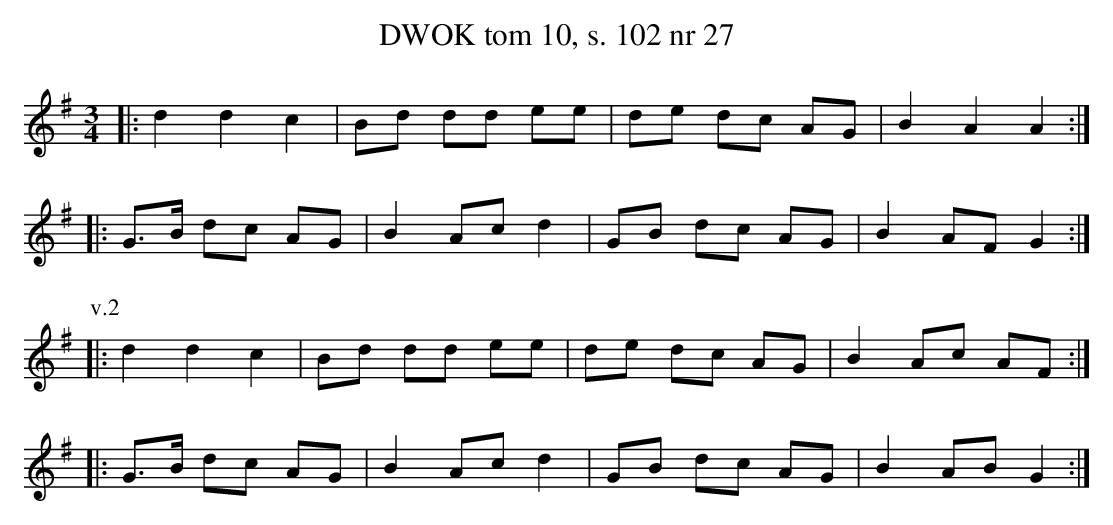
X:1
T:DWOK tom 10, s. 102 nr 27
L:1/16
M:3/4
K:G
|:d4 d4 c4|B2d2 d2d2 e2e2|d2e2 d2c2 A2G2|B4 A4 A4:|
|:G3B d2c2 A2G2|B4 A2c2 d4|G2B2 d2c2 A2G2|B4 A2F2 G4:|
P:v.2
|:d4 d4 c4|B2d2 d2d2 e2e2|d2e2 d2c2 A2G2|B4 A2c2 A2F2:|
|:G3B d2c2 A2G2|B4 A2c2 d4|G2B2 d2c2 A2G2|B4 A2B2 G4:|
